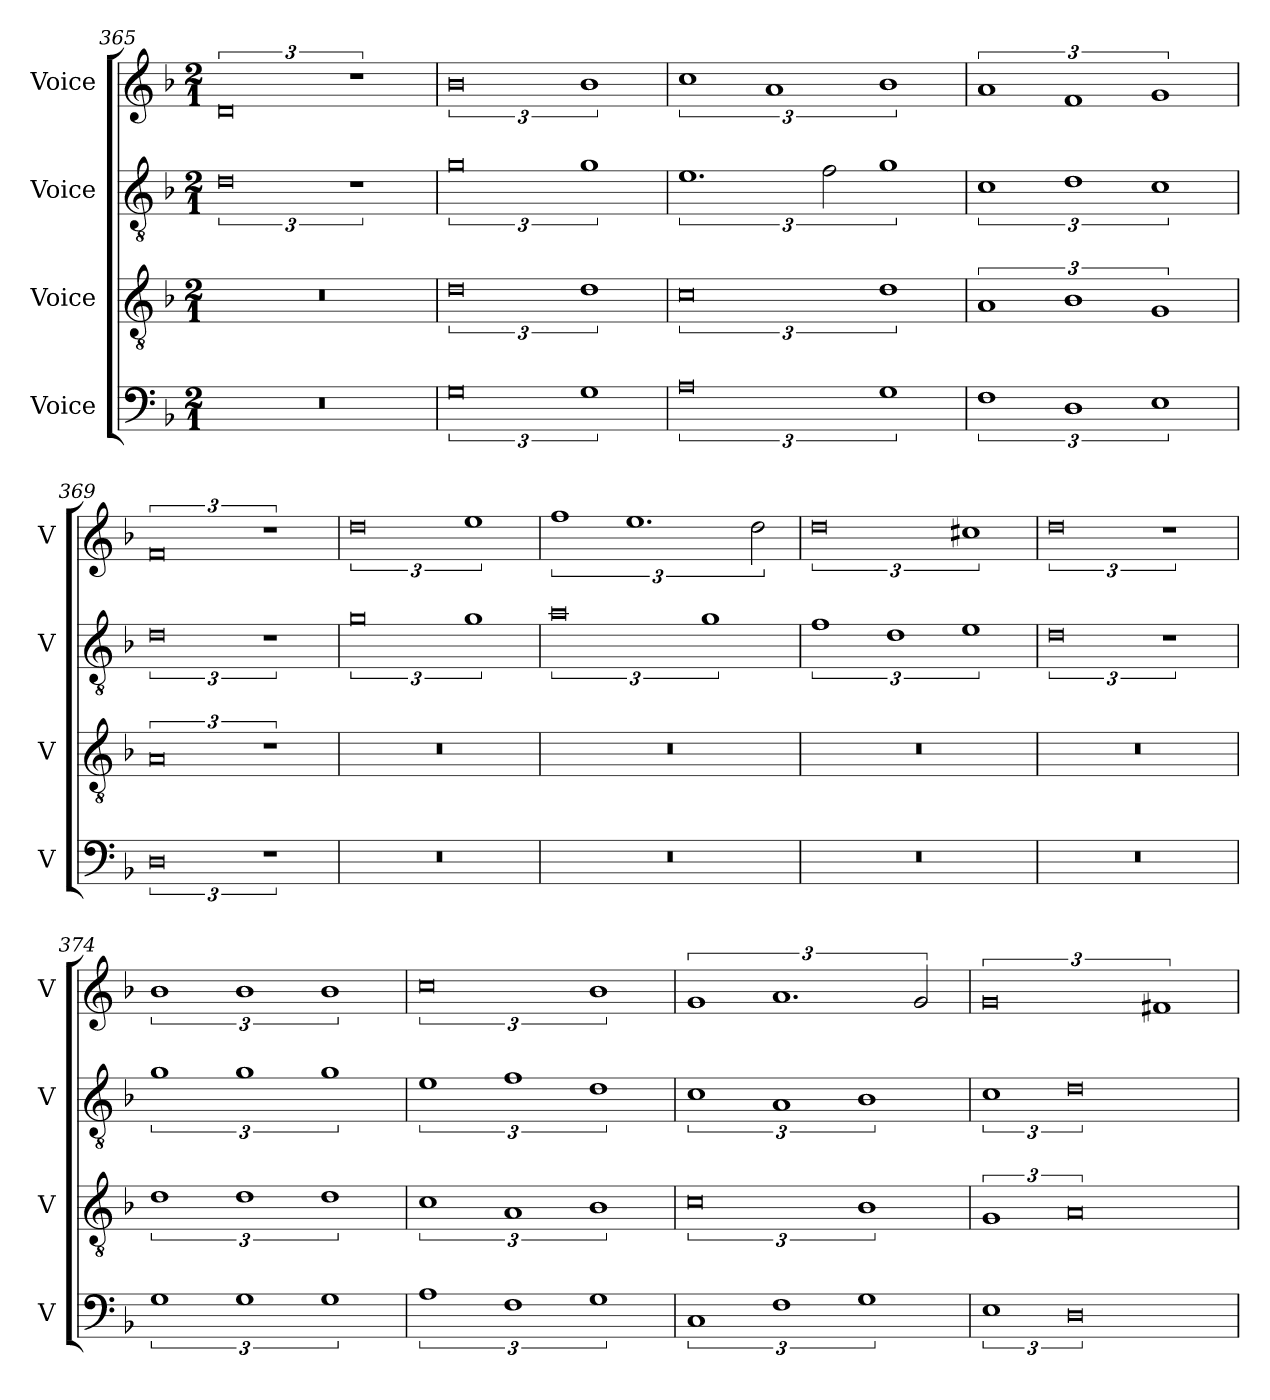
**kern	**kern	**kern	**kern
*part4	*part3	*part2	*part1
*staff4	*staff3	*staff2	*staff1
*I"Voice	*I"Voice	*I"Voice	*I"Voice
*I'V	*I'V	*I'V	*I'V
*clefF4	*clefGv2	*clefGv2	*clefG2
*k[b-]	*k[b-]	*k[b-]	*k[b-]
*M2/1	*M2/1	*M2/1	*M2/1
=365	=365	=365	=365
0r	0r	3%4d	3%4d
.	.	3%2r	3%2r
=366	=366	=366	=366
3%4G	3%4d	3%4g	3%4b-
3%2G	3%2d	3%2g	3%2b-
=367	=367	=367	=367
3%4A	3%4c	3%2.e	3%2cc
.	.	.	3%2a
.	.	3f\	.
3%2G	3%2d	3%2g	3%2b-
=368	=368	=368	=368
3%2F	3%2A	3%2c	3%2a
3%2D	3%2B-	3%2d	3%2f
3%2E	3%2G	3%2c	3%2g
!!LO:LB:g=z
=369	=369	=369	=369
3%4D	3%4A	3%4d	3%4f
3%2r	3%2r	3%2r	3%2r
=370	=370	=370	=370
0r	0r	3%4g	3%4dd
.	.	3%2g	3%2ee
=371	=371	=371	=371
0r	0r	3%4a	3%2ff
.	.	.	3%2.ee
.	.	3%2g	.
.	.	.	3dd\
=372	=372	=372	=372
0r	0r	3%2f	3%4dd
.	.	3%2d	.
.	.	3%2e	3%2cc#X
=373	=373	=373	=373
0r	0r	3%4d	3%4dd
.	.	3%2r	3%2r
=374	=374	=374	=374
3%2G	3%2d	3%2g	3%2b-
3%2G	3%2d	3%2g	3%2b-
3%2G	3%2d	3%2g	3%2b-
=375	=375	=375	=375
3%2A	3%2c	3%2e	3%4cc
3%2F	3%2A	3%2f	.
3%2G	3%2B-	3%2d	3%2b-
=376	=376	=376	=376
3%2C	3%4c	3%2c	3%2g
3%2F	.	3%2A	3%2.a
3%2G	3%2B-	3%2B-	.
.	.	.	3g/
!!LO:LB:g=z
=377	=377	=377	=377
3%2E	3%2G	3%2c	3%4g
3%4D	3%4A	3%4d	.
.	.	.	3%2f#X
=	=	=	=
*-	*-	*-	*-
